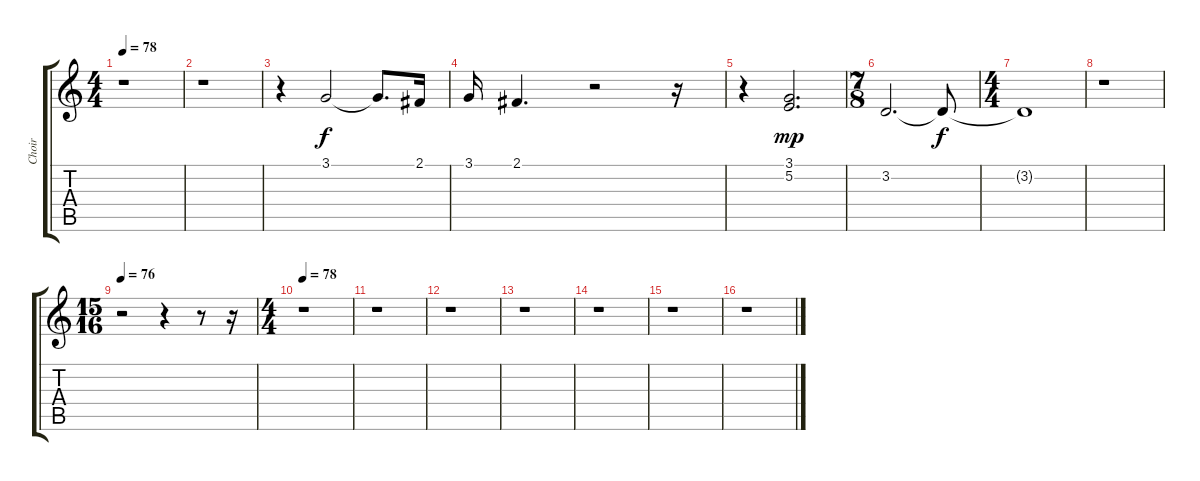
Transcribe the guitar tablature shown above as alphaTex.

\track ("Choir" "Choir") {instrument choiraahs}
\staff {score tabs}
\tuning (E4 B3 G3 D3 A2 E2) {hide}
\ts (4 4)
\tempo 78
\clef g2
\ks c
r.1{dy f} |
r.1 |
r.4 3.1.2 3.1{t}.8{d} 2.1.16 |
3.1.16 2.1.4{d} r.2 r.16 |
r.4 (3.1 5.2).2{d dy mp} |
\ts (7 8)
3.2.2{d} 3.2{t}.8{dy f} |
\ts (4 4)
3.2{t}.1 |
r.1 |
\ts (15 16)
\tempo 76
r.2 r.4 r.8 r.16 |
\ts (4 4)
\tempo 78
r.1 |
r.1 |
r.1 |
r.1 |
r.1 |
r.1 |
r.1
